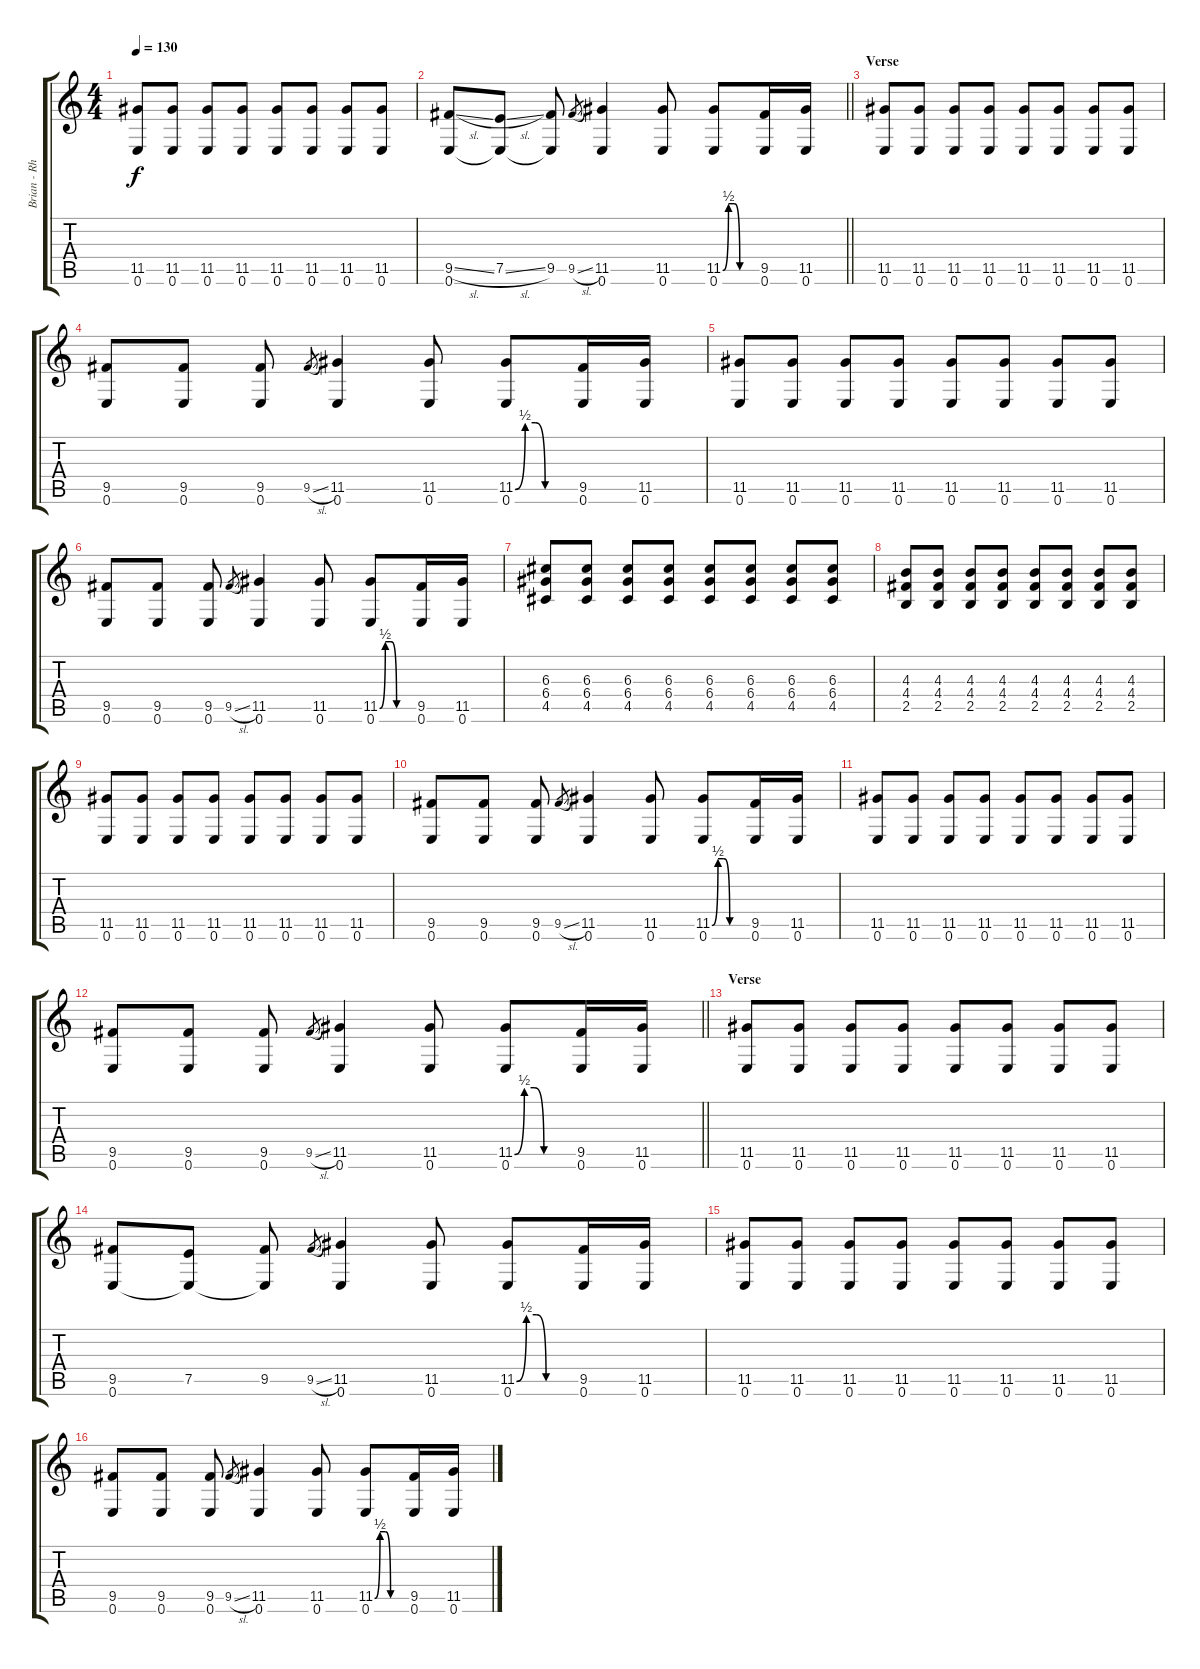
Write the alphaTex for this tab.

\track ("Brian - Rhythm Guitar" "Brian - Rh") {instrument electricguitarjazz}
\staff {score tabs}
\tuning (E4 B3 G3 D3 A2 E2) {hide}
\ts (4 4)
\tempo 130
\clef g2
\ks c
(11.5 0.6).8{dy f} (11.5 0.6).8 (11.5 0.6).8 (11.5 0.6).8 (11.5 0.6).8 (11.5 0.6).8 (11.5 0.6).8 (11.5 0.6).8 |
\barLineRight lightlight
(9.5{sl} 0.6).8 (7.5{sl} 0.6{t}).8 (9.5 0.6{t}).8 9.5{sl}.8{gr} (11.5 0.6).4 (11.5 0.6).8 (11.5{be (custom 0 0 10 2 20 2 30 0 60 0)} 0.6).8 (9.5 0.6).16 (11.5 0.6).16 |
\section ("" "Verse")
(11.5 0.6).8 (11.5 0.6).8 (11.5 0.6).8 (11.5 0.6).8 (11.5 0.6).8 (11.5 0.6).8 (11.5 0.6).8 (11.5 0.6).8 |
(9.5 0.6).8 (9.5 0.6).8 (9.5 0.6).8 9.5{sl}.8{gr} (11.5 0.6).4 (11.5 0.6).8 (11.5{be (custom 0 0 10 2 20 2 30 0 60 0)} 0.6).8 (9.5 0.6).16 (11.5 0.6).16 |
(11.5 0.6).8 (11.5 0.6).8 (11.5 0.6).8 (11.5 0.6).8 (11.5 0.6).8 (11.5 0.6).8 (11.5 0.6).8 (11.5 0.6).8 |
(9.5 0.6).8 (9.5 0.6).8 (9.5 0.6).8 9.5{sl}.8{gr} (11.5 0.6).4 (11.5 0.6).8 (11.5{be (custom 0 0 10 2 20 2 30 0 60 0)} 0.6).8 (9.5 0.6).16 (11.5 0.6).16 |
(6.3 6.4 4.5).8{instrument electricguitarjazz} (6.3 6.4 4.5).8 (6.3 6.4 4.5).8 (6.3 6.4 4.5).8 (6.3 6.4 4.5).8 (6.3 6.4 4.5).8 (6.3 6.4 4.5).8 (6.3 6.4 4.5).8 |
(4.3 4.4 2.5).8 (4.3 4.4 2.5).8 (4.3 4.4 2.5).8 (4.3 4.4 2.5).8 (4.3 4.4 2.5).8 (4.3 4.4 2.5).8 (4.3 4.4 2.5).8 (4.3 4.4 2.5).8 |
(11.5 0.6).8{instrument electricguitarjazz} (11.5 0.6).8 (11.5 0.6).8 (11.5 0.6).8 (11.5 0.6).8 (11.5 0.6).8 (11.5 0.6).8 (11.5 0.6).8 |
(9.5 0.6).8 (9.5 0.6).8 (9.5 0.6).8 9.5{sl}.8{gr} (11.5 0.6).4 (11.5 0.6).8 (11.5{be (custom 0 0 10 2 20 2 30 0 60 0)} 0.6).8 (9.5 0.6).16 (11.5 0.6).16 |
(11.5 0.6).8 (11.5 0.6).8 (11.5 0.6).8 (11.5 0.6).8 (11.5 0.6).8 (11.5 0.6).8 (11.5 0.6).8 (11.5 0.6).8 |
\barLineRight lightlight
(9.5 0.6).8 (9.5 0.6).8 (9.5 0.6).8 9.5{sl}.8{gr} (11.5 0.6).4 (11.5 0.6).8 (11.5{be (custom 0 0 10 2 20 2 30 0 60 0)} 0.6).8 (9.5 0.6).16 (11.5 0.6).16 |
\section ("" "Verse")
(11.5 0.6).8 (11.5 0.6).8 (11.5 0.6).8 (11.5 0.6).8 (11.5 0.6).8 (11.5 0.6).8 (11.5 0.6).8 (11.5 0.6).8 |
(9.5 0.6).8 (7.5 0.6{t}).8 (9.5 0.6{t}).8 9.5{sl}.8{gr} (11.5 0.6).4 (11.5 0.6).8 (11.5{be (custom 0 0 10 2 20 2 30 0 60 0)} 0.6).8 (9.5 0.6).16 (11.5 0.6).16 |
(11.5 0.6).8 (11.5 0.6).8 (11.5 0.6).8 (11.5 0.6).8 (11.5 0.6).8 (11.5 0.6).8 (11.5 0.6).8 (11.5 0.6).8 |
(9.5 0.6).8 (9.5 0.6).8 (9.5 0.6).8 9.5{sl}.8{gr} (11.5 0.6).4 (11.5 0.6).8 (11.5{be (custom 0 0 10 2 20 2 30 0 60 0)} 0.6).8 (9.5 0.6).16 (11.5 0.6).16
